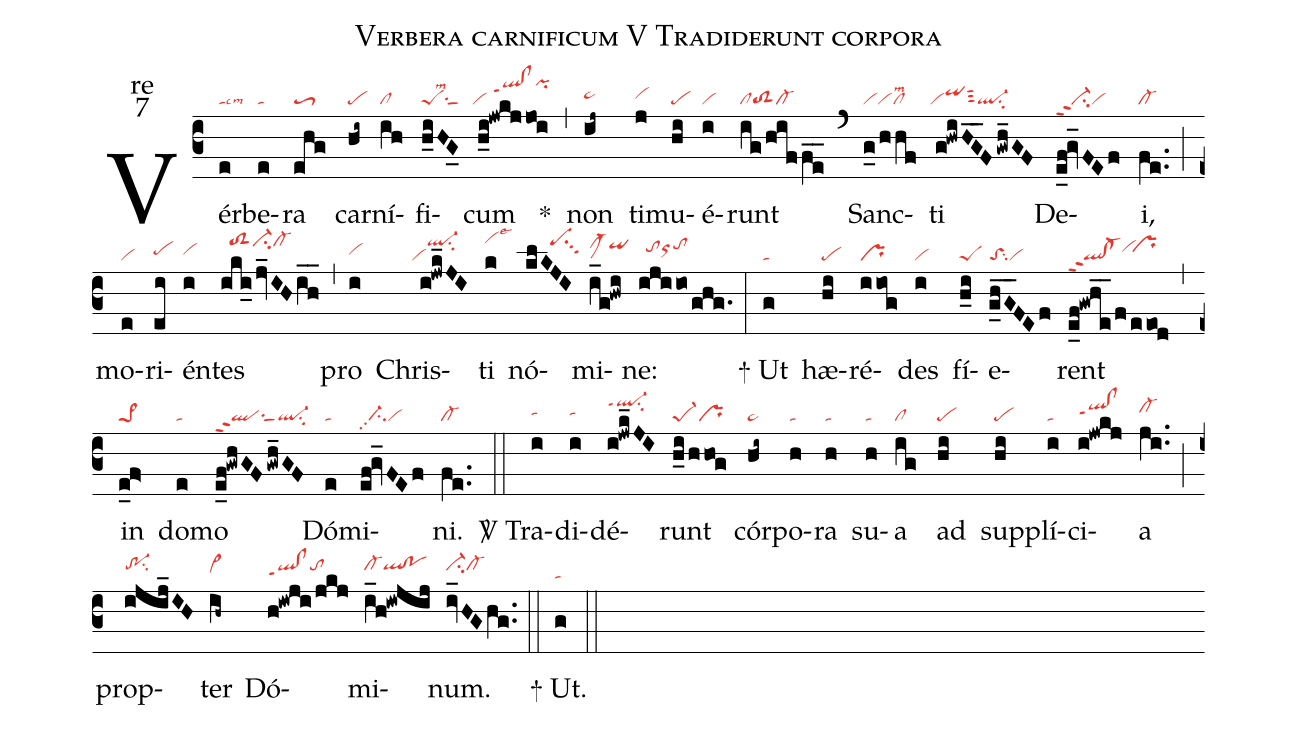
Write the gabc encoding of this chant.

name:Verbera carnificum V Tradiderunt corpora;
office-part:re;
mode:7;
nabc-lines:1;
%%
(c3) Vér(e|talscm3)be(e|ta)ra(ehg|toS3) car(hi~|pe)ní(ih|cl)fi(h_iHG_0|peSsu1sut1lsm2)cum(h_i!jwkjjoi|`vi/qlhj!clhjppt1pihl) <sp>*</sp>(,) non(ij~|pe~hh) ti(j|vihh)mu(hi|pe)é(i|vi)runt(ig/hiffe__|cltoS2cl-) (`) Sanc(g_0/hhf|vivicllsm2)ti(g!hwiHG__Fgwh_GF|`viqihisut3ql-su2) De(e_f!gv_FEf|ci-ppt2vi)i,(fe..|cl-) (;) mo(e|vi)ri(ei|pehh)én(i|vihh)tes(iki_jv_IHih__|//toS2hkci-hkcl-hk) (,) pro(i|vihh) Chris(i!jwk_JI|``viql-hksu2)ti(k|vihllse3) nó(klKJI|//////pehksu3)mi(i_g!hwi|clM-hjqihj)ne:(ijiio/ghg.|//tohiorhitohj) (:)

<sp>+</sp> Ut(g|ta) hæ(hi|pe)ré(iiog|pr)des(i|vi) fí(h_i|peS)e(g_h_G_FEf|toSsu2vi)rent(e_f!gwhe__/f/eeod|ql!cl-ppt2vihi`prhi) (,) in(e_f>|pe>1) do(e|ta)mo(e_f!gwhGFgwh_GF|qlppt2su1sut1ql-su2) Dó(e|ta)mi(ef!gv_FEf|//ci-pp2vi)ni.(fe..|cl-) (::)

<sp>V/</sp> Tra(i|tahh)di(i|tahh)dé(i!jwk_JI|ql-hkppt1su2)runt(h_i/hhog|pe-1pr) cór(hi~|pe~)po(h|ta)ra(h|ta) su(h|ta)a(ig|cl) ad(hi|pe) sup(hi|pe)plí(i|ta)ci(i!jwkj|qlhh!clhhppt1)a(ji..|cl-hi) (;) prop(ijij_IH|tr-1hisu2)ter(ih~|vi>hh) Dó(h!iwji/jkj|qlhg!clhgppt1tohi)mi(i_h!iwjij|cl-hiqlhi!pohi)num.(iv_HGhg..|ci-hicl-hi) (::)

<sp>+</sp> Ut.(g|ta) (::)
